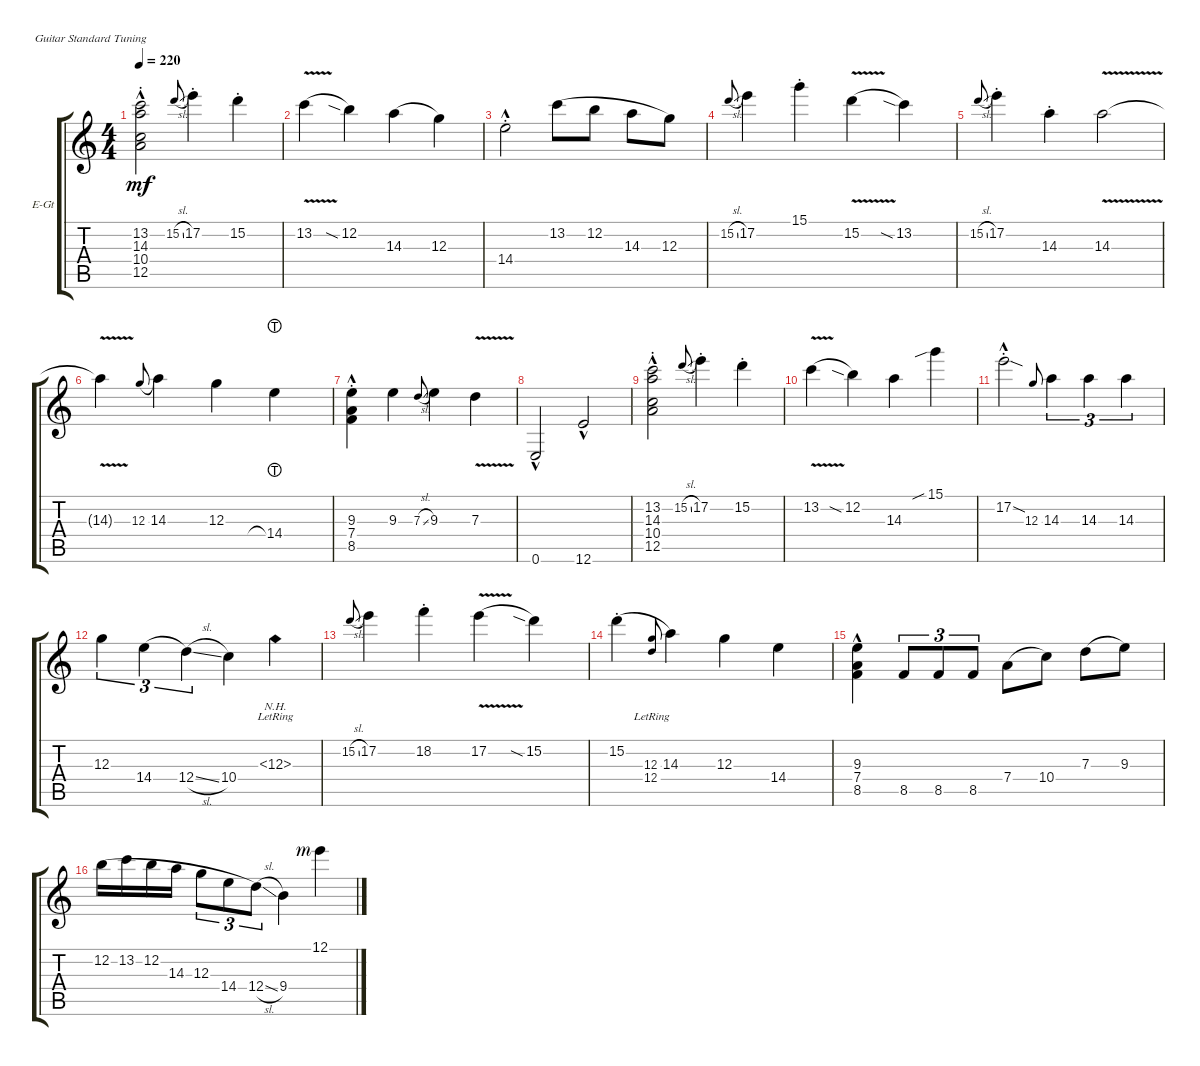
\defaultSystemsLayout 4
\bracketExtendMode groupsimilarinstruments
\firstSystemTrackNameOrientation horizontal
\otherSystemsTrackNameOrientation horizontal
\track ("Tim" "E-Gt") {instrument electricguitarclean}
\staff {score tabs}
\tuning (E4 B3 G3 D3 A2 E2)
\ts (4 4)
\tempo 220
\clef g2
\ks c
(12.5 10.4{hac} 14.3 13.2{st}).2{dy mf} 15.2{sl}.8{gr onbeat} 17.2{st}.4 15.2{st}.4 |
13.2{v}.4{legatoorigin} 12.2{sia}.4 14.3.4{legatoorigin} 12.3.4 |
14.4{hac st}.2 13.2.8{legatoorigin} 12.2.8{legatoorigin} 14.3.8{legatoorigin} 12.3.8 |
15.2{sl}.8{gr onbeat} 17.2.4 15.1{st}.4 15.2{v}.4{legatoorigin} 13.2{sia}.4 |
15.2{sl}.8{gr onbeat} 17.2{st}.4 14.3{st}.4 14.3{v}.2 |
14.3{t}.4 12.3.8{gr onbeat legatoorigin} 14.3.4 12.3.4 14.4{lht}.4 |
(7.4 8.5{hac st} 9.3).4 9.3.4 7.3{sl}.8{gr onbeat} 9.3.4 7.3{v}.4 |
0.6{hac}.2 12.6{hac}.2 |
(12.5 10.4{hac} 14.3 13.2{st}).2 15.2{sl}.8{gr onbeat} 17.2{st}.4 15.2{st}.4 |
13.2{v}.4{legatoorigin} 12.2{sia}.4 14.3.4 15.1{sib}.4 |
17.2{sod hac st}.2 12.3.8{gr onbeat} 14.3.4{tu (3 2)} 14.3.4{tu (3 2)} 14.3.4{tu (3 2)} |
12.3.4{tu (3 2)} 14.4.4{tu (3 2) legatoorigin} 12.4{sl}.4{tu (3 2)} 10.4.4 12.3{nh lr}.4 |
15.2{sl}.8{gr onbeat} 17.2.4 18.2{st}.4 17.2{v}.4{legatoorigin} 15.2{sia}.4 |
\scale
0.26075 15.2{st}.4{legatoorigin} (12.3 12.4{lr}).8{gr onbeat legatoorigin} 14.3.4 12.3.4 14.4.4 |
\scale
0.325462 (8.5{hac} 7.4{hac} 9.3{hac}).4 8.5.8{tu (3 2)} 8.5.8{tu (3 2)} 8.5.8{tu (3 2)} 7.4.8{legatoorigin} 10.4.8 7.3.8{legatoorigin} 9.3.8 |
\scale
0.414107 12.2.16{legatoorigin} 13.2.16{legatoorigin} 12.2.16{legatoorigin} 14.3.16{legatoorigin} 12.3.8{tu (3 2) legatoorigin} 14.4.8{tu (3 2) legatoorigin} 12.4{sl}.8{tu (3 2)} 9.4.4 12.1{rf 3}.4
